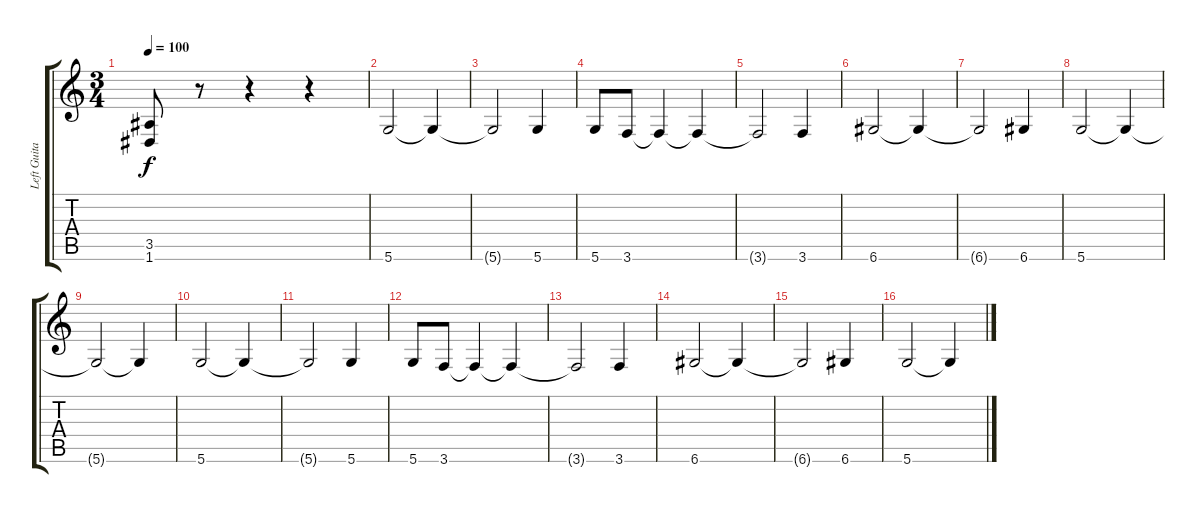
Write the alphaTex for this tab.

\track ("Left Guitar" "Left Guita") {instrument distortionguitar}
\staff {score tabs}
\tuning (D4 A3 F3 C3 G2 D2) {hide}
\ts (3 4)
\tempo 100
\clef g2
\ks c
(3.5 1.6).8{dy f} r.8 r.4 r.4 |
5.6.2 5.6{t}.4 |
5.6{t}.2 5.6.4 |
5.6.8 3.6.8 3.6{t}.4 3.6{t}.4 |
3.6{t}.2 3.6.4 |
6.6.2 6.6{t}.4 |
6.6{t}.2 6.6.4 |
5.6.2 5.6{t}.4 |
5.6{t}.2 5.6{t}.4 |
5.6.2 5.6{t}.4 |
5.6{t}.2 5.6.4 |
5.6.8 3.6.8 3.6{t}.4 3.6{t}.4 |
3.6{t}.2 3.6.4 |
6.6.2 6.6{t}.4 |
6.6{t}.2 6.6.4 |
5.6.2 5.6{t}.4
